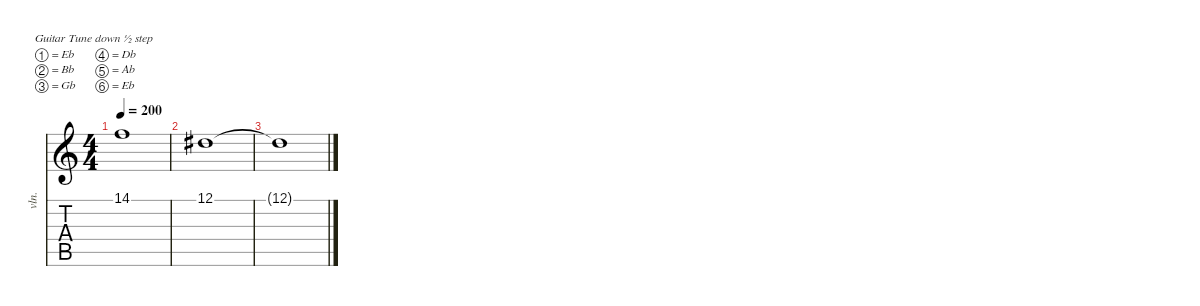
\defaultSystemsLayout 4
\hideDynamics
\bracketExtendMode nobrackets
\otherSystemsTrackNameOrientation horizontal
\track ("Keyboards" "vln.") {instrument stringensemble1}
\staff {score tabs}
\tuning (Eb4 Bb3 Gb3 Db3 Ab2 Eb2)
\ts (4 4)
\tempo 200
\clef g2
\ks c
14.1.1{dy f beam Down} |
12.1{acc #}.1{beam Down} |
12.1{t acc #}.1{beam Down}
